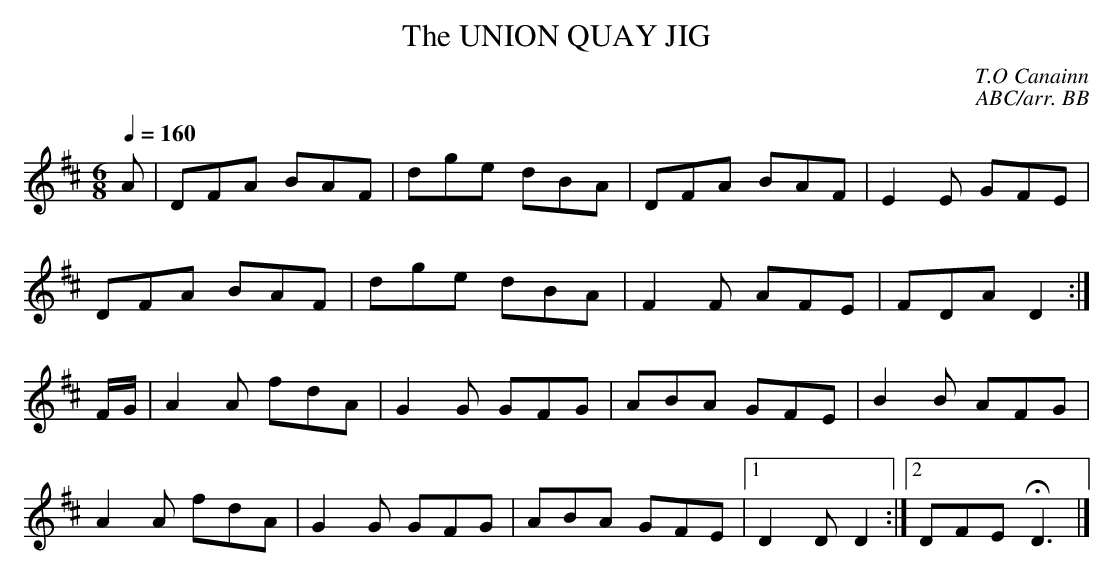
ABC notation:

X:1
T:UNION QUAY JIG, The
C:T.O Canainn
C:ABC/arr. BB
M:6/8
Q:1/4=160
K:D
A|DFA BAF|dge dBA|DFA BAF|E2E GFE|
DFA BAF|dge dBA|F2F AFE|FDA D2:|
F/G/|A2A fdA|G2G GFG|ABA GFE|B2B AFG|
A2A fdA|G2G GFG|ABA GFE|1D2D D2:|\
[2 DFE HD3|]
